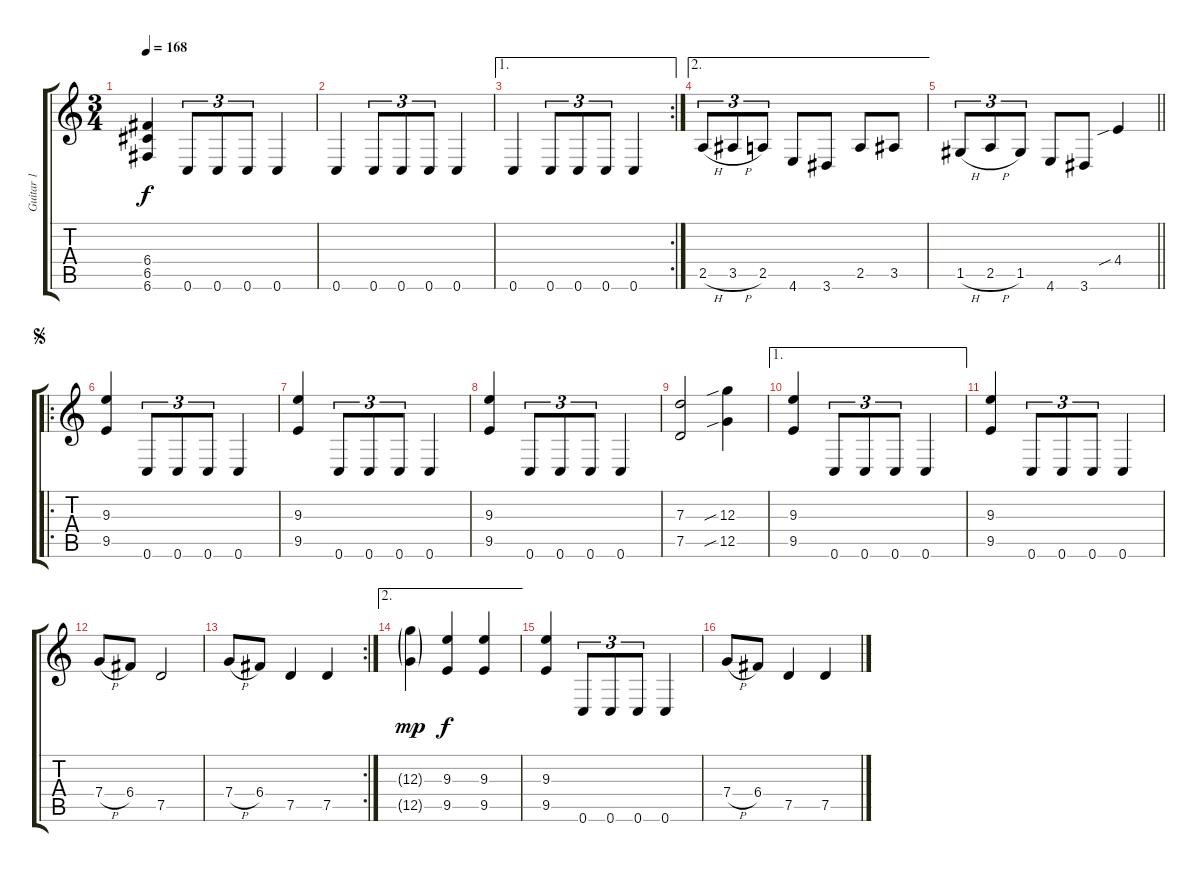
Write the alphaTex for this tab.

\track ("Guitar 1" "Guitar 1") {instrument overdrivenguitar}
\staff {score tabs}
\tuning (E4 C4 G3 C3 G2 C2) {hide}
\ts (3 4)
\tempo 168
\clef g2
\ks c
(6.4 6.5 6.6).4{dy f} 0.6.8{tu (3 2)} 0.6.8{tu (3 2)} 0.6.8{tu (3 2)} 0.6.4 |
0.6.4 0.6.8{tu (3 2)} 0.6.8{tu (3 2)} 0.6.8{tu (3 2)} 0.6.4 |
\ae 1
\rc 2
0.6.4 0.6.8{tu (3 2)} 0.6.8{tu (3 2)} 0.6.8{tu (3 2)} 0.6.4 |
\ae 2
2.5{h}.8{tu (3 2)} 3.5{h}.8{tu (3 2)} 2.5.8{tu (3 2)} 4.6.8 3.6.8 2.5.8 3.5.8 |
\barLineRight lightlight
1.5{h}.8{tu (3 2)} 2.5{h}.8{tu (3 2)} 1.5.8{tu (3 2)} 4.6.8 3.6.8 4.4{sib}.4 |
\ro
\jump segno
(9.3 9.5).4 0.6.8{tu (3 2)} 0.6.8{tu (3 2)} 0.6.8{tu (3 2)} 0.6.4 |
(9.3 9.5).4 0.6.8{tu (3 2)} 0.6.8{tu (3 2)} 0.6.8{tu (3 2)} 0.6.4 |
(9.3 9.5).4 0.6.8{tu (3 2)} 0.6.8{tu (3 2)} 0.6.8{tu (3 2)} 0.6.4 |
(7.3 7.5).2 (12.3{sib} 12.5{sib}).4 |
\ae 1
(9.3 9.5).4 0.6.8{tu (3 2)} 0.6.8{tu (3 2)} 0.6.8{tu (3 2)} 0.6.4 |
(9.3 9.5).4 0.6.8{tu (3 2)} 0.6.8{tu (3 2)} 0.6.8{tu (3 2)} 0.6.4 |
7.4{h}.8 6.4.8 7.5.2 |
\rc 2
7.4{h}.8 6.4.8 7.5.4 7.5.4 |
\ae 2
(12.3{g} 12.5{g}).4{dy mp} (9.3 9.5).4{dy f} (9.3 9.5).4 |
(9.3 9.5).4 0.6.8{tu (3 2)} 0.6.8{tu (3 2)} 0.6.8{tu (3 2)} 0.6.4 |
7.4{h}.8 6.4.8 7.5.4 7.5.4
